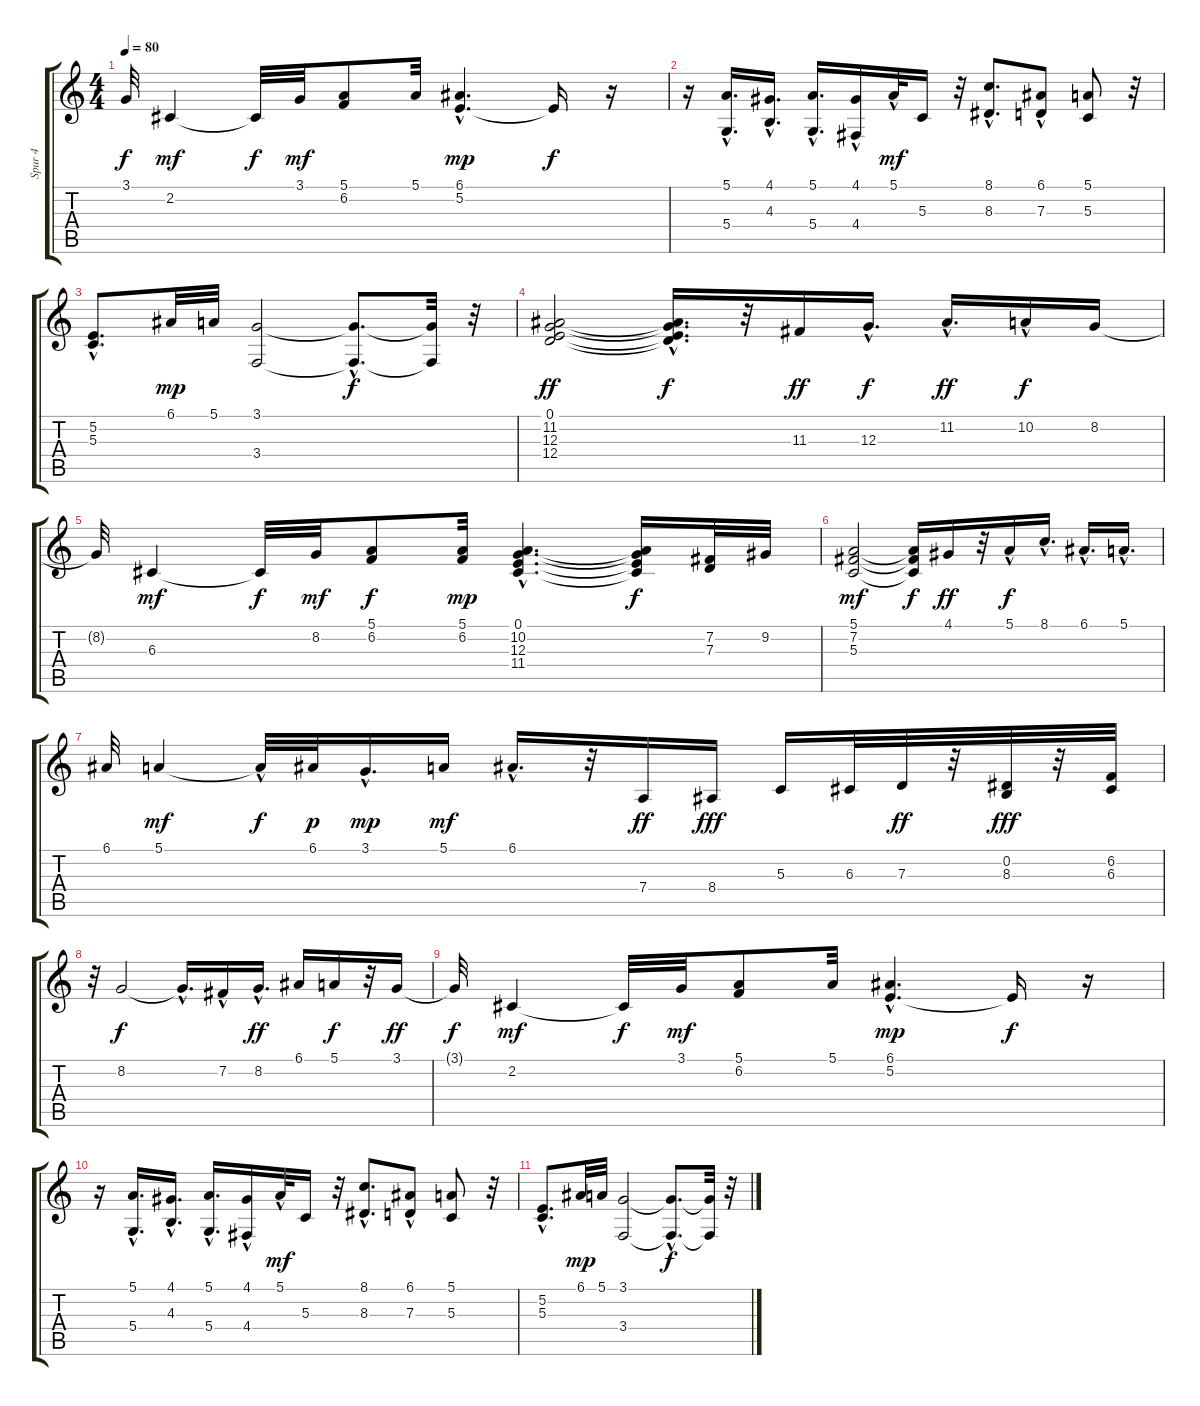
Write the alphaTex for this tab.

\track ("Spur 4" "Spur 4") {instrument accordion}
\staff {score tabs}
\tuning (E4 B3 G3 D3 A2 E2) {hide}
\ts (4 4)
\tempo 80
\clef g2
\ks c
3.1{t}.32{dy f} 2.2.4{dy mf} 2.2{t}.32{dy f} 3.1.32{dy mf} (5.1 6.2).8 5.1.32 (6.1 5.2{hac}).4{d dy mp} 5.2{t}.16{dy f} r.16 |
r.16 (5.1{hac} 5.4{hac}).16{d} (4.1{hac} 4.3).16{d} (5.1{hac} 5.4{hac}).16{d} (4.1{hac} 4.4).16 5.1{hac}.32{dy mf} 5.3.16 r.32 (8.1{hac} 8.3{hac}).8{d} (6.1 7.3{hac}).8 (5.1 5.3).8 r.32 |
(5.2{hac} 5.3{hac}).8{d} 6.1.32{dy mp} 5.1.32 (3.1 3.4).2 (3.1{hac t} 3.4{hac t}).8{d dy f} (3.1{t} 3.4{t}).32 r.32 |
(0.1 11.2 12.3 12.4).2{dy ff} (0.1{hac t} 11.2{hac t} 12.3{hac t} 12.4{hac t}).16{d dy f} r.32 11.3.16{dy ff} 12.3{hac}.16{d dy f} 11.2{hac}.16{d dy ff} 10.2{hac}.16{dy f} 8.2.16 |
8.2{t}.32 6.3.4{dy mf} 6.3{t}.32{dy f} 8.2.32{dy mf} (5.1 6.2).8{dy f} (5.1 6.2).32{dy mp} (0.1{hac} 10.2{hac} 12.3{hac} 11.4{hac}).4{d} (0.1{t} 10.2{t} 12.3{t} 11.4{t}).16{dy f} (7.2 7.3).32 9.2.32 |
(5.1 7.2 5.3).2{dy mf} (5.1{t} 7.2{t} 5.3{t}).16{dy f} 4.1.16{dy ff} r.32 5.1{hac}.16{dy f} 8.1{hac}.16{d} 6.1{hac}.16{d} 5.1{hac}.16{d} |
6.1.32 5.1.4{dy mf} 5.1{hac t}.32{dy f} 6.1.32{dy p} 3.1{hac}.16{d dy mp} 5.1.16{dy mf} 6.1{hac}.16{d} r.32 7.4.16{dy ff} 8.4.16{dy fff} 5.3.16 6.3.32 7.3.32{dy ff} r.32 (0.2 8.3).32{dy fff} r.32 (6.2 6.3).32 |
r.32 8.2.2{dy f} 8.2{hac t}.16{d} 7.2{hac}.16 8.2{hac}.16{d dy ff} 6.1.16 5.1.16{dy f} r.32 3.1.16{dy ff} |
3.1{t}.32{dy f} 2.2.4{dy mf} 2.2{t}.32{dy f} 3.1.32{dy mf} (5.1 6.2).8 5.1.32 (6.1 5.2{hac}).4{d dy mp} 5.2{t}.16{dy f} r.16 |
r.16 (5.1{hac} 5.4{hac}).16{d} (4.1{hac} 4.3).16{d} (5.1{hac} 5.4{hac}).16{d} (4.1{hac} 4.4).16 5.1{hac}.32{dy mf} 5.3.16 r.32 (8.1{hac} 8.3{hac}).8{d} (6.1 7.3{hac}).8 (5.1 5.3).8 r.32 |
(5.2{hac} 5.3{hac}).8{d} 6.1.32{dy mp} 5.1.32 (3.1 3.4).2 (3.1{hac t} 3.4{hac t}).8{d dy f} (3.1{t} 3.4{t}).32 r.32
